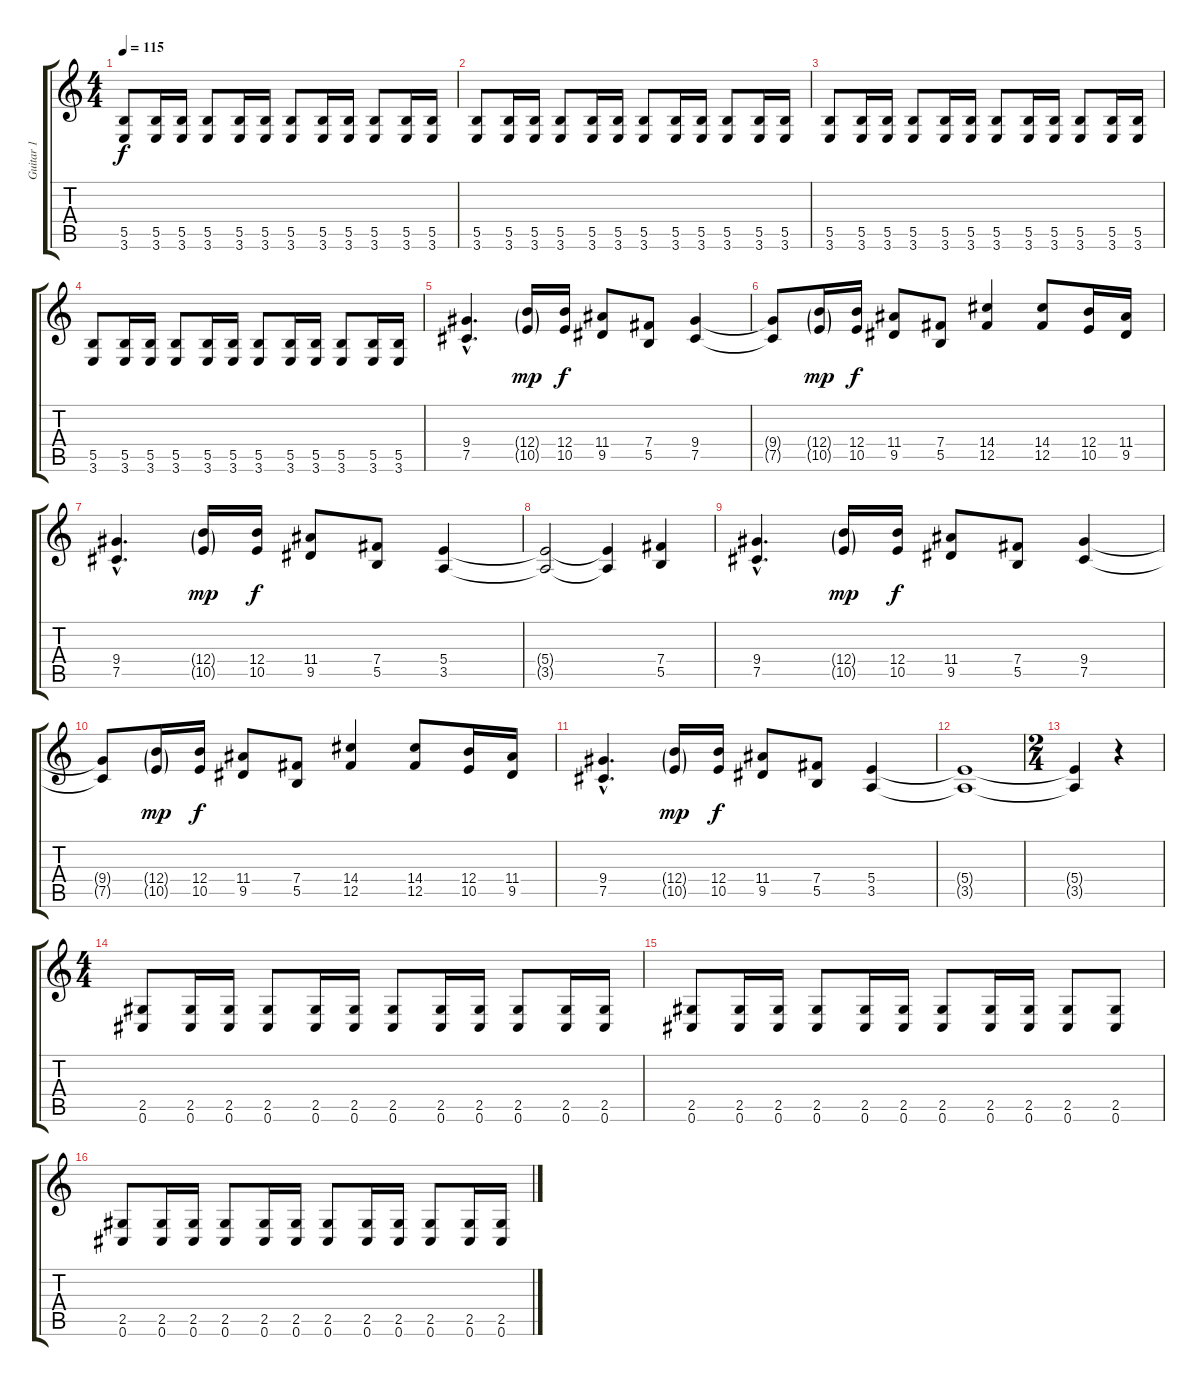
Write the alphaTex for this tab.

\track ("Guitar 1" "Guitar 1") {instrument distortionguitar}
\staff {score tabs}
\tuning (Db4 Ab3 E3 B2 Gb2 Db2) {hide}
\ts (4 4)
\tempo 115
\clef g2
\ks c
(5.5 3.6).8{dy f} (5.5 3.6).16 (5.5 3.6).16 (5.5 3.6).8 (5.5 3.6).16 (5.5 3.6).16 (5.5 3.6).8 (5.5 3.6).16 (5.5 3.6).16 (5.5 3.6).8 (5.5 3.6).16 (5.5 3.6).16 |
(5.5 3.6).8 (5.5 3.6).16 (5.5 3.6).16 (5.5 3.6).8 (5.5 3.6).16 (5.5 3.6).16 (5.5 3.6).8 (5.5 3.6).16 (5.5 3.6).16 (5.5 3.6).8 (5.5 3.6).16 (5.5 3.6).16 |
(5.5 3.6).8 (5.5 3.6).16 (5.5 3.6).16 (5.5 3.6).8 (5.5 3.6).16 (5.5 3.6).16 (5.5 3.6).8 (5.5 3.6).16 (5.5 3.6).16 (5.5 3.6).8 (5.5 3.6).16 (5.5 3.6).16 |
(5.5 3.6).8 (5.5 3.6).16 (5.5 3.6).16 (5.5 3.6).8 (5.5 3.6).16 (5.5 3.6).16 (5.5 3.6).8 (5.5 3.6).16 (5.5 3.6).16 (5.5 3.6).8 (5.5 3.6).16 (5.5 3.6).16 |
(9.4{hac} 7.5{hac}).4{d volume 12} (12.4{g} 10.5{g}).16{dy mp} (12.4 10.5).16{dy f} (11.4 9.5).8 (7.4 5.5).8 (9.4 7.5).4 |
(9.4{t} 7.5{t}).8 (12.4{g} 10.5{g}).16{dy mp} (12.4 10.5).16{dy f} (11.4 9.5).8 (7.4 5.5).8 (14.4 12.5).4 (14.4 12.5).8 (12.4 10.5).16 (11.4 9.5).16 |
(9.4{hac} 7.5{hac}).4{d} (12.4{g} 10.5{g}).16{dy mp} (12.4 10.5).16{dy f} (11.4 9.5).8 (7.4 5.5).8 (5.4 3.5).4 |
(5.4{t} 3.5{t}).2 (5.4{t} 3.5{t}).4 (7.4 5.5).4 |
(9.4{hac} 7.5{hac}).4{d} (12.4{g} 10.5{g}).16{dy mp} (12.4 10.5).16{dy f} (11.4 9.5).8 (7.4 5.5).8 (9.4 7.5).4 |
(9.4{t} 7.5{t}).8 (12.4{g} 10.5{g}).16{dy mp} (12.4 10.5).16{dy f} (11.4 9.5).8 (7.4 5.5).8 (14.4 12.5).4 (14.4 12.5).8 (12.4 10.5).16 (11.4 9.5).16 |
(9.4{hac} 7.5{hac}).4{d} (12.4{g} 10.5{g}).16{dy mp} (12.4 10.5).16{dy f} (11.4 9.5).8 (7.4 5.5).8 (5.4 3.5).4 |
(5.4{t} 3.5{t}).1 |
\ts (2 4)
(5.4{t} 3.5{t}).4 r.4 |
\ts (4 4)
(2.5 0.6).8{volume 16} (2.5 0.6).16 (2.5 0.6).16 (2.5 0.6).8 (2.5 0.6).16 (2.5 0.6).16 (2.5 0.6).8 (2.5 0.6).16 (2.5 0.6).16 (2.5 0.6).8 (2.5 0.6).16 (2.5 0.6).16 |
(2.5 0.6).8 (2.5 0.6).16 (2.5 0.6).16 (2.5 0.6).8 (2.5 0.6).16 (2.5 0.6).16 (2.5 0.6).8 (2.5 0.6).16 (2.5 0.6).16 (2.5 0.6).8 (2.5 0.6).8 |
(2.5 0.6).8 (2.5 0.6).16 (2.5 0.6).16 (2.5 0.6).8 (2.5 0.6).16 (2.5 0.6).16 (2.5 0.6).8 (2.5 0.6).16 (2.5 0.6).16 (2.5 0.6).8 (2.5 0.6).16 (2.5 0.6).16
